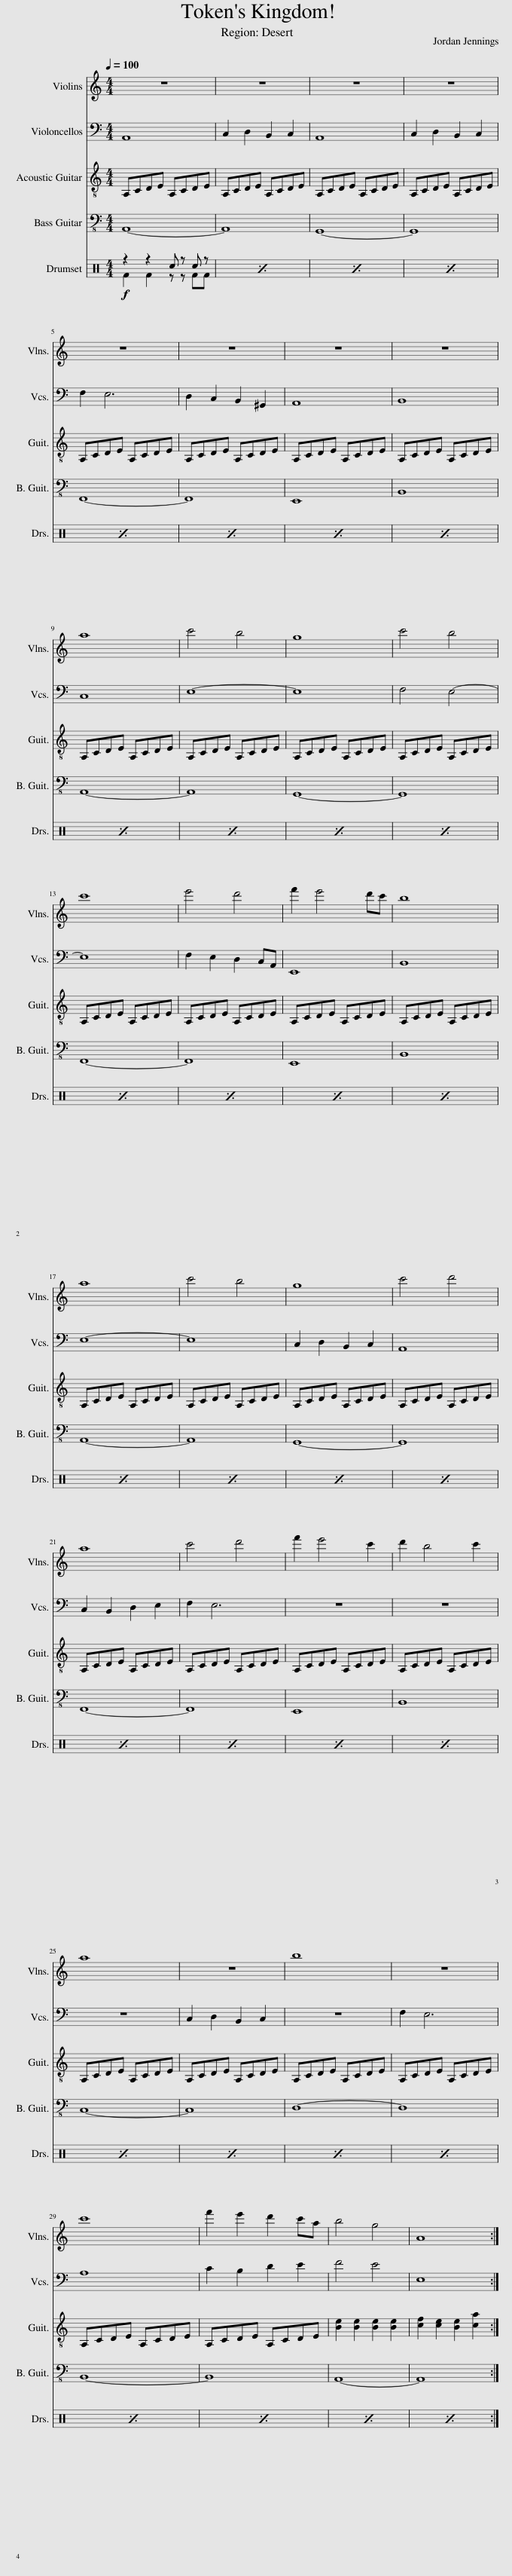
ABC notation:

X:1
%%score 1 2 3 4 ( 5 6 )
L:1/8
Q:1/4=100
M:4/4
I:linebreak $
K:C
V:1 treble
V:2 bass
V:3 treble-8
V:4 bass-8
V:5 perc
K:none
V:6 perc
K:none
V:1
 z8 | z8 | z8 | z8 |$ z8 | %5
 z8 | z8 | z8 |$ a8 | c'4 b4 | %10
 g8 | c'4 b4 |$ c'8 | e'4 d'4 | f'2 e'4 d'c' | %15
 b8 |$ a8 | c'4 b4 | g8 | c'4 d'4 |$ %20
 a8 | c'4 d'4 | f'2 e'4 c'2 | d'2 b4 c'2 |$ a8 | %25
 z8 | b8 | z8 |$ c'8 | f'2 e'2 d'2 c'a | %30
 b4 g4 | A8 :| %32
V:2
 A,,8 | C,2 D,2 B,,2 C,2 | A,,8 | C,2 D,2 B,,2 C,2 |$ F,2 E,6 | %5
 D,2 C,2 B,,2 ^G,,2 | A,,8 | B,,8 |$ C,8 | E,8- | %10
 E,8 | F,4 E,4- |$ E,8 | F,2 E,2 D,2 C,A,, | E,,8 | %15
 B,,8 |$ E,8- | E,8 | C,2 D,2 B,,2 C,2 | A,,8 |$ %20
 C,2 B,,2 D,2 E,2 | F,2 E,6 | z8 | z8 |$ z8 | %25
 C,2 D,2 B,,2 C,2 | z8 | F,2 E,6 |$ A,8 | C2 B,2 D2 E2 | %30
 F4 E4 | E,8 :| %32
V:3
 A,CDE A,CDE | A,CDE A,CDE | A,CDE A,CDE | A,CDE A,CDE |$ A,CDE A,CDE | %5
 A,CDE A,CDE | A,CDE A,CDE | A,CDE A,CDE |$ A,CDE A,CDE | A,CDE A,CDE | %10
 A,CDE A,CDE | A,CDE A,CDE |$ A,CDE A,CDE | A,CDE A,CDE | A,CDE A,CDE | %15
 A,CDE A,CDE |$ A,CDE A,CDE | A,CDE A,CDE | A,CDE A,CDE | A,CDE A,CDE |$ %20
 A,CDE A,CDE | A,CDE A,CDE | A,CDE A,CDE | A,CDE A,CDE |$ A,CDE A,CDE | %25
 A,CDE A,CDE | A,CDE A,CDE | A,CDE A,CDE |$ A,CDE A,CDE | A,CDE A,CDE | %30
 [Be]2 [Be]2 [Be]2 [Be]2 | [cf]2 [ce]2 [Be]2 [ca]2 :| %32
V:4
 A,,8- | A,,8 | G,,8- | G,,8 |$ F,,8- | %5
 F,,8 | E,,8 | B,,8 |$ A,,8- | A,,8 | %10
 G,,8- | G,,8 |$ F,,8- | F,,8 | E,,8 | %15
 B,,8 |$ A,,8- | A,,8 | G,,8- | G,,8 |$ %20
 F,,8- | F,,8 | E,,8 | B,,8 |$ C,8- | %25
 C,8 | D,8- | D,8 |$ B,,8- | B,,8 | %30
 A,,8- | A,,8 :| %32
V:5
!f! z2 z2 c z c z | x8 | x8 | x8 |$ x8 | %5
 x8 | x8 | x8 |$ x8 | x8 | %10
 x8 | x8 |$ x8 | x8 | x8 | %15
 x8 |$ x8 | x8 | x8 | x8 |$ %20
 x8 | x8 | x8 | x8 |$ x8 | %25
 x8 | x8 | x8 |$ x8 | x8 | %30
 x8 | x8 :| %32
V:6
 F2 F2 z z FF | x8 | x8 | x8 |$ x8 | %5
 x8 | x8 | x8 |$ x8 | x8 | %10
 x8 | x8 |$ x8 | x8 | x8 | %15
 x8 |$ x8 | x8 | x8 | x8 |$ %20
 x8 | x8 | x8 | x8 |$ x8 | %25
 x8 | x8 | x8 |$ x8 | x8 | %30
 x8 | x8 :| %32
